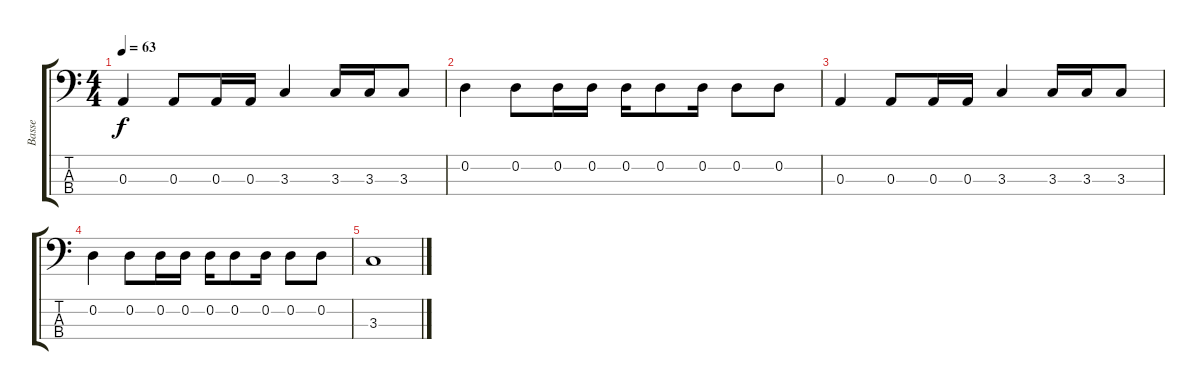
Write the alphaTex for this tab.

\track ("Basse" "Basse") {instrument acousticguitarnylon}
\staff {score tabs}
\tuning (G2 D2 A1 E1) {hide}
\ts (4 4)
\tempo 63
\clef f4
\ks c
0.3.4{dy f} 0.3.8 0.3.16 0.3.16 3.3.4 3.3.16 3.3.16 3.3.8 |
0.2.4 0.2.8 0.2.16 0.2.16 0.2.16 0.2.8 0.2.16 0.2.8 0.2.8 |
0.3.4 0.3.8 0.3.16 0.3.16 3.3.4 3.3.16 3.3.16 3.3.8 |
0.2.4 0.2.8 0.2.16 0.2.16 0.2.16 0.2.8 0.2.16 0.2.8 0.2.8 |
3.3.1
